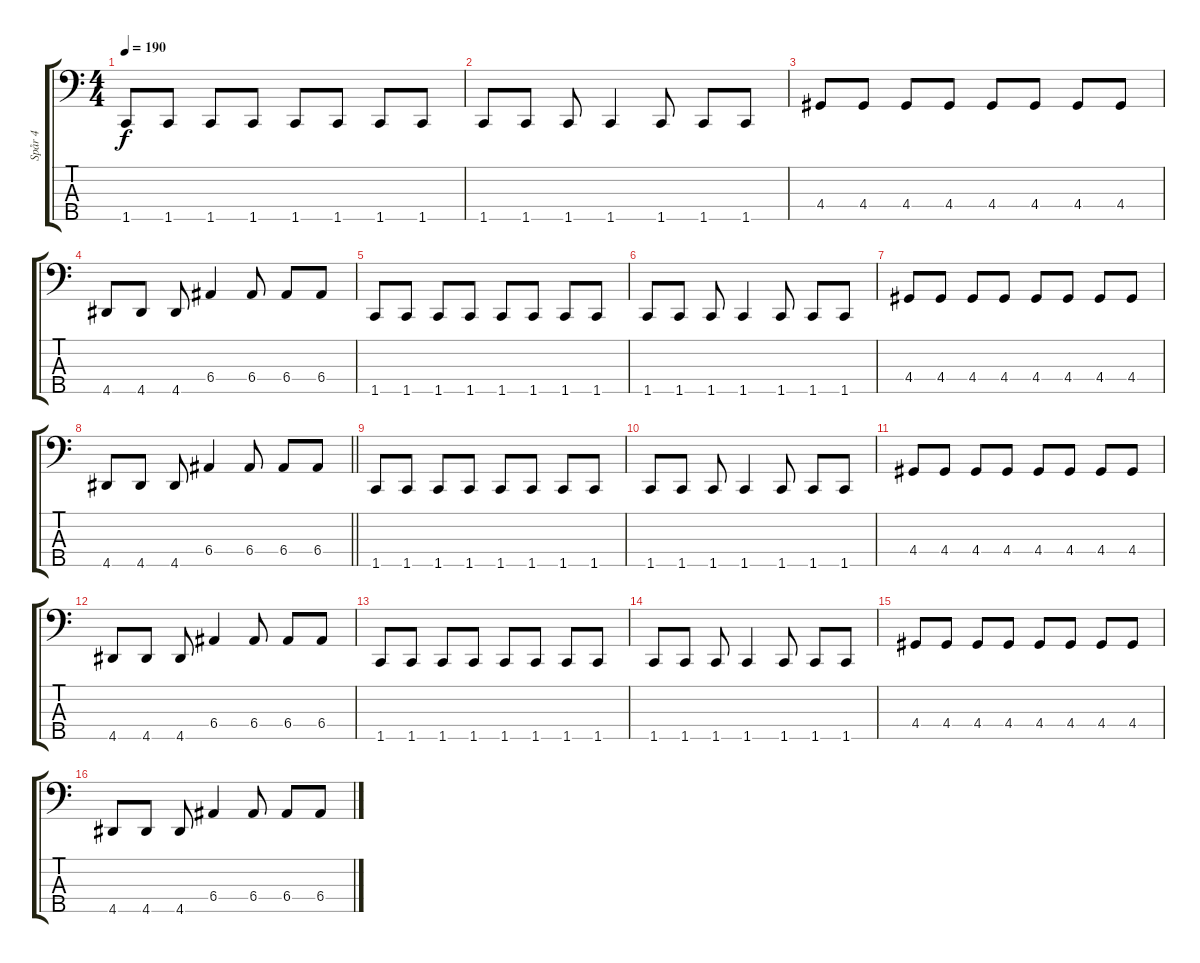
\track ("Spår 4" "Spår 4") {instrument electricbassfinger}
\staff {score tabs}
\tuning (G2 D2 A1 E1 B0) {hide}
\ts (4 4)
\tempo 190
\clef f4
\ks c
1.5.8{dy f} 1.5.8 1.5.8 1.5.8 1.5.8 1.5.8 1.5.8 1.5.8 |
1.5.8 1.5.8 1.5.8 1.5.4 1.5.8 1.5.8 1.5.8 |
4.4.8 4.4.8 4.4.8 4.4.8 4.4.8 4.4.8 4.4.8 4.4.8 |
4.5.8 4.5.8 4.5.8 6.4.4 6.4.8 6.4.8 6.4.8 |
1.5.8 1.5.8 1.5.8 1.5.8 1.5.8 1.5.8 1.5.8 1.5.8 |
1.5.8 1.5.8 1.5.8 1.5.4 1.5.8 1.5.8 1.5.8 |
4.4.8 4.4.8 4.4.8 4.4.8 4.4.8 4.4.8 4.4.8 4.4.8 |
\barLineRight lightlight
4.5.8 4.5.8 4.5.8 6.4.4 6.4.8 6.4.8 6.4.8 |
1.5.8 1.5.8 1.5.8 1.5.8 1.5.8 1.5.8 1.5.8 1.5.8 |
1.5.8 1.5.8 1.5.8 1.5.4 1.5.8 1.5.8 1.5.8 |
4.4.8 4.4.8 4.4.8 4.4.8 4.4.8 4.4.8 4.4.8 4.4.8 |
4.5.8 4.5.8 4.5.8 6.4.4 6.4.8 6.4.8 6.4.8 |
1.5.8 1.5.8 1.5.8 1.5.8 1.5.8 1.5.8 1.5.8 1.5.8 |
1.5.8 1.5.8 1.5.8 1.5.4 1.5.8 1.5.8 1.5.8 |
4.4.8 4.4.8 4.4.8 4.4.8 4.4.8 4.4.8 4.4.8 4.4.8 |
4.5.8 4.5.8 4.5.8 6.4.4 6.4.8 6.4.8 6.4.8
